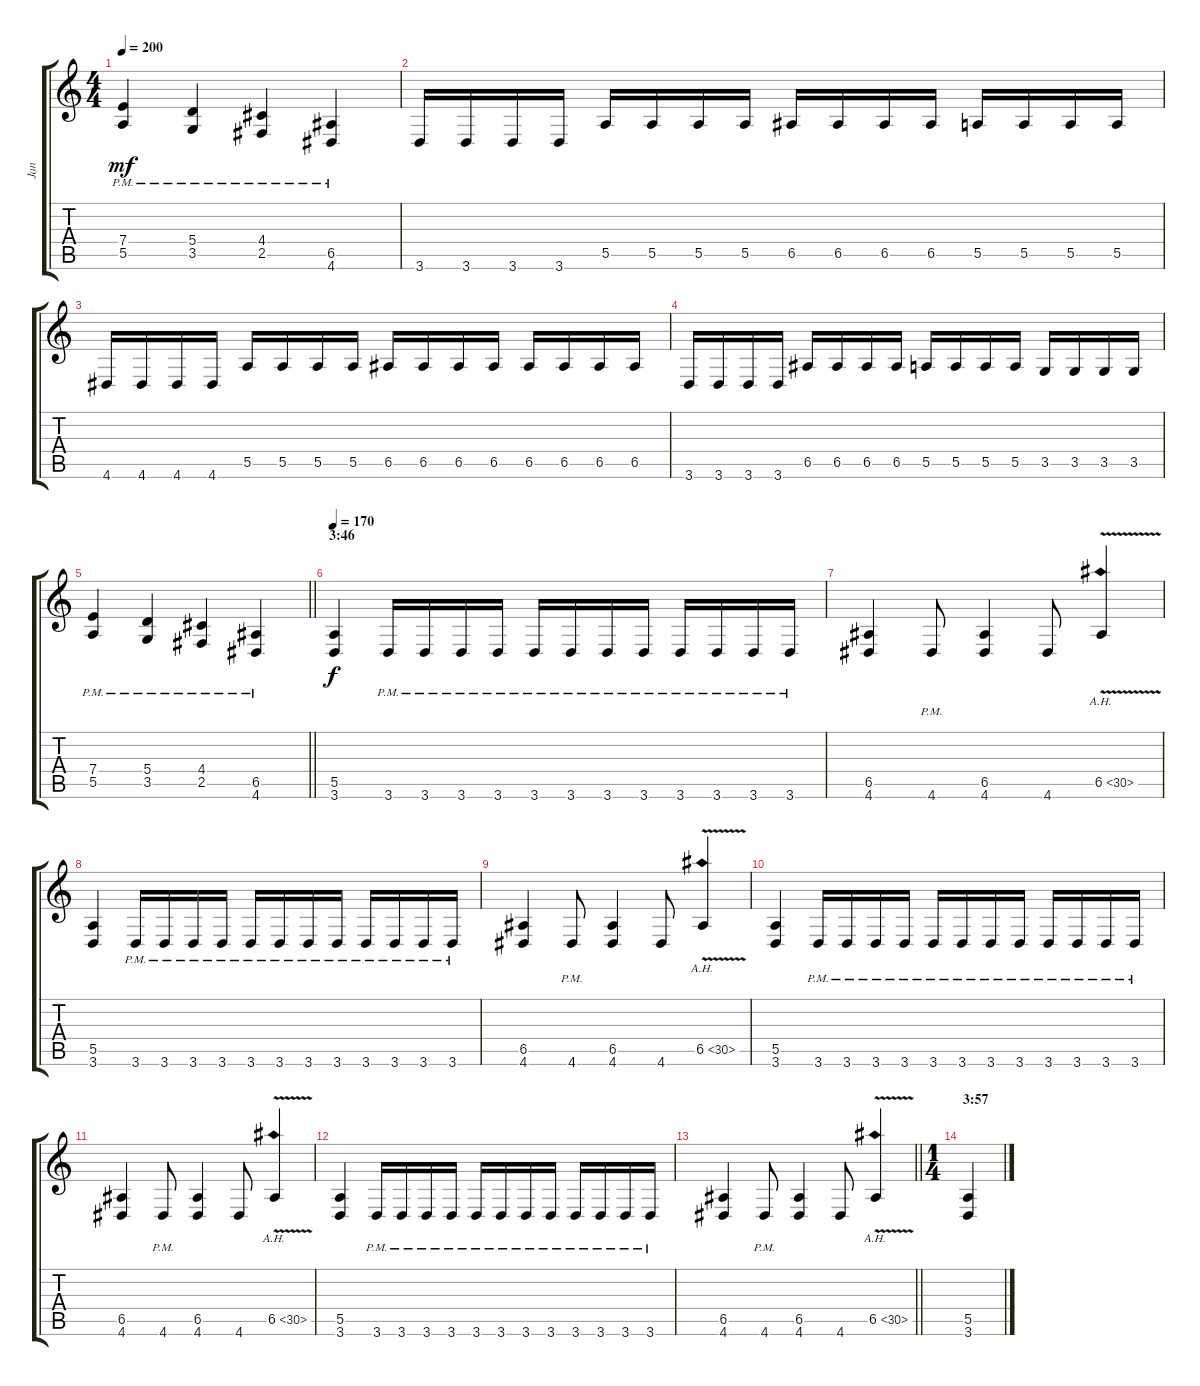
\track ("Jan" "Jan") {instrument distortionguitar}
\staff {score tabs}
\tuning (B3 Gb3 D3 A2 E2 B1) {hide}
\ts (4 4)
\tempo 200
\clef g2
\ks c
(7.4{pm} 5.5{pm}).4{dy mf} (5.4{pm} 3.5{pm}).4 (4.4{pm} 2.5{pm}).4 (6.5{pm} 4.6{pm}).4 |
3.6.16 3.6.16 3.6.16 3.6.16 5.5.16 5.5.16 5.5.16 5.5.16 6.5.16 6.5.16 6.5.16 6.5.16 5.5.16 5.5.16 5.5.16 5.5.16 |
4.6.16 4.6.16 4.6.16 4.6.16 5.5.16 5.5.16 5.5.16 5.5.16 6.5.16 6.5.16 6.5.16 6.5.16 6.5.16 6.5.16 6.5.16 6.5.16 |
3.6.16 3.6.16 3.6.16 3.6.16 6.5.16 6.5.16 6.5.16 6.5.16 5.5.16 5.5.16 5.5.16 5.5.16 3.5.16 3.5.16 3.5.16 3.5.16 |
\barLineRight lightlight
(7.4{pm} 5.5{pm}).4 (5.4{pm} 3.5{pm}).4 (4.4{pm} 2.5{pm}).4 (6.5{pm} 4.6{pm}).4 |
\section ("" "3:46")
\tempo 170
(5.5 3.6).4{dy f} 3.6{pm}.16 3.6{pm}.16 3.6{pm}.16 3.6{pm}.16 3.6{pm}.16 3.6{pm}.16 3.6{pm}.16 3.6{pm}.16 3.6{pm}.16 3.6{pm}.16 3.6{pm}.16 3.6{pm}.16 |
(6.5 4.6).4 4.6{pm}.8 (6.5 4.6).4 4.6.8 6.5{ah 24 v}.4 |
(5.5 3.6).4 3.6{pm}.16 3.6{pm}.16 3.6{pm}.16 3.6{pm}.16 3.6{pm}.16 3.6{pm}.16 3.6{pm}.16 3.6{pm}.16 3.6{pm}.16 3.6{pm}.16 3.6{pm}.16 3.6{pm}.16 |
(6.5 4.6).4 4.6{pm}.8 (6.5 4.6).4 4.6.8 6.5{ah 24 v}.4 |
(5.5 3.6).4 3.6{pm}.16 3.6{pm}.16 3.6{pm}.16 3.6{pm}.16 3.6{pm}.16 3.6{pm}.16 3.6{pm}.16 3.6{pm}.16 3.6{pm}.16 3.6{pm}.16 3.6{pm}.16 3.6{pm}.16 |
(6.5 4.6).4 4.6{pm}.8 (6.5 4.6).4 4.6.8 6.5{ah 24 v}.4 |
(5.5 3.6).4 3.6{pm}.16 3.6{pm}.16 3.6{pm}.16 3.6{pm}.16 3.6{pm}.16 3.6{pm}.16 3.6{pm}.16 3.6{pm}.16 3.6{pm}.16 3.6{pm}.16 3.6{pm}.16 3.6{pm}.16 |
\barLineRight lightlight
(6.5 4.6).4 4.6{pm}.8 (6.5 4.6).4 4.6.8 6.5{ah 24 v}.4 |
\ts (1 4)
\section ("" "3:57")
(5.5 3.6).4
